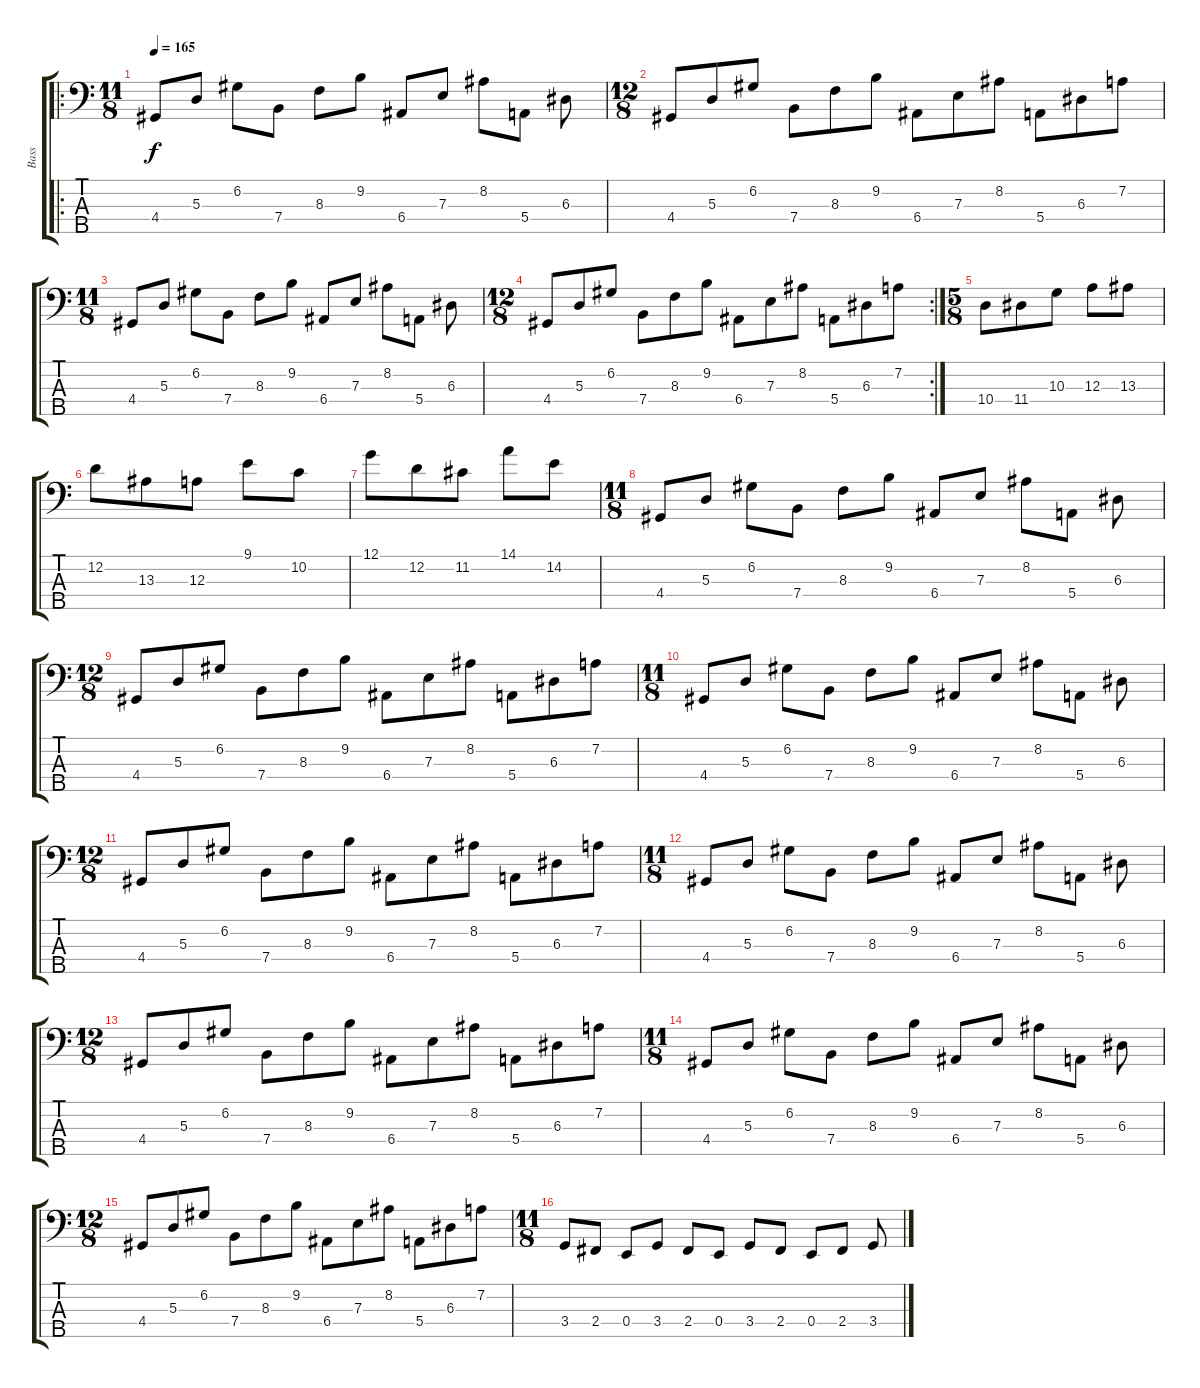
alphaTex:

\track ("Bass" "Bass") {instrument electricbassfinger}
\staff {score tabs}
\tuning (G2 D2 A1 E1 B0) {hide}
\ro
\ts (11 8)
\tempo 165
\clef f4
\ks c
4.4.8{dy f} 5.3.8 6.2.8 7.4.8 8.3.8 9.2.8 6.4.8 7.3.8 8.2.8 5.4.8 6.3.8 |
\ts (12 8)
4.4.8 5.3.8 6.2.8 7.4.8 8.3.8 9.2.8 6.4.8 7.3.8 8.2.8 5.4.8 6.3.8 7.2.8 |
\ts (11 8)
4.4.8 5.3.8 6.2.8 7.4.8 8.3.8 9.2.8 6.4.8 7.3.8 8.2.8 5.4.8 6.3.8 |
\rc 2
\ts (12 8)
4.4.8 5.3.8 6.2.8 7.4.8 8.3.8 9.2.8 6.4.8 7.3.8 8.2.8 5.4.8 6.3.8 7.2.8 |
\ts (5 8)
10.4.8 11.4.8 10.3.8 12.3.8 13.3.8 |
12.2.8 13.3.8 12.3.8 9.1.8 10.2.8 |
12.1.8 12.2.8 11.2.8 14.1.8 14.2.8 |
\ts (11 8)
4.4.8 5.3.8 6.2.8 7.4.8 8.3.8 9.2.8 6.4.8 7.3.8 8.2.8 5.4.8 6.3.8 |
\ts (12 8)
4.4.8 5.3.8 6.2.8 7.4.8 8.3.8 9.2.8 6.4.8 7.3.8 8.2.8 5.4.8 6.3.8 7.2.8 |
\ts (11 8)
4.4.8 5.3.8 6.2.8 7.4.8 8.3.8 9.2.8 6.4.8 7.3.8 8.2.8 5.4.8 6.3.8 |
\ts (12 8)
4.4.8 5.3.8 6.2.8 7.4.8 8.3.8 9.2.8 6.4.8 7.3.8 8.2.8 5.4.8 6.3.8 7.2.8 |
\ts (11 8)
4.4.8 5.3.8 6.2.8 7.4.8 8.3.8 9.2.8 6.4.8 7.3.8 8.2.8 5.4.8 6.3.8 |
\ts (12 8)
4.4.8 5.3.8 6.2.8 7.4.8 8.3.8 9.2.8 6.4.8 7.3.8 8.2.8 5.4.8 6.3.8 7.2.8 |
\ts (11 8)
4.4.8 5.3.8 6.2.8 7.4.8 8.3.8 9.2.8 6.4.8 7.3.8 8.2.8 5.4.8 6.3.8 |
\ts (12 8)
4.4.8 5.3.8 6.2.8 7.4.8 8.3.8 9.2.8 6.4.8 7.3.8 8.2.8 5.4.8 6.3.8 7.2.8 |
\ts (11 8)
3.4.8 2.4.8 0.4.8 3.4.8 2.4.8 0.4.8 3.4.8 2.4.8 0.4.8 2.4.8 3.4.8
